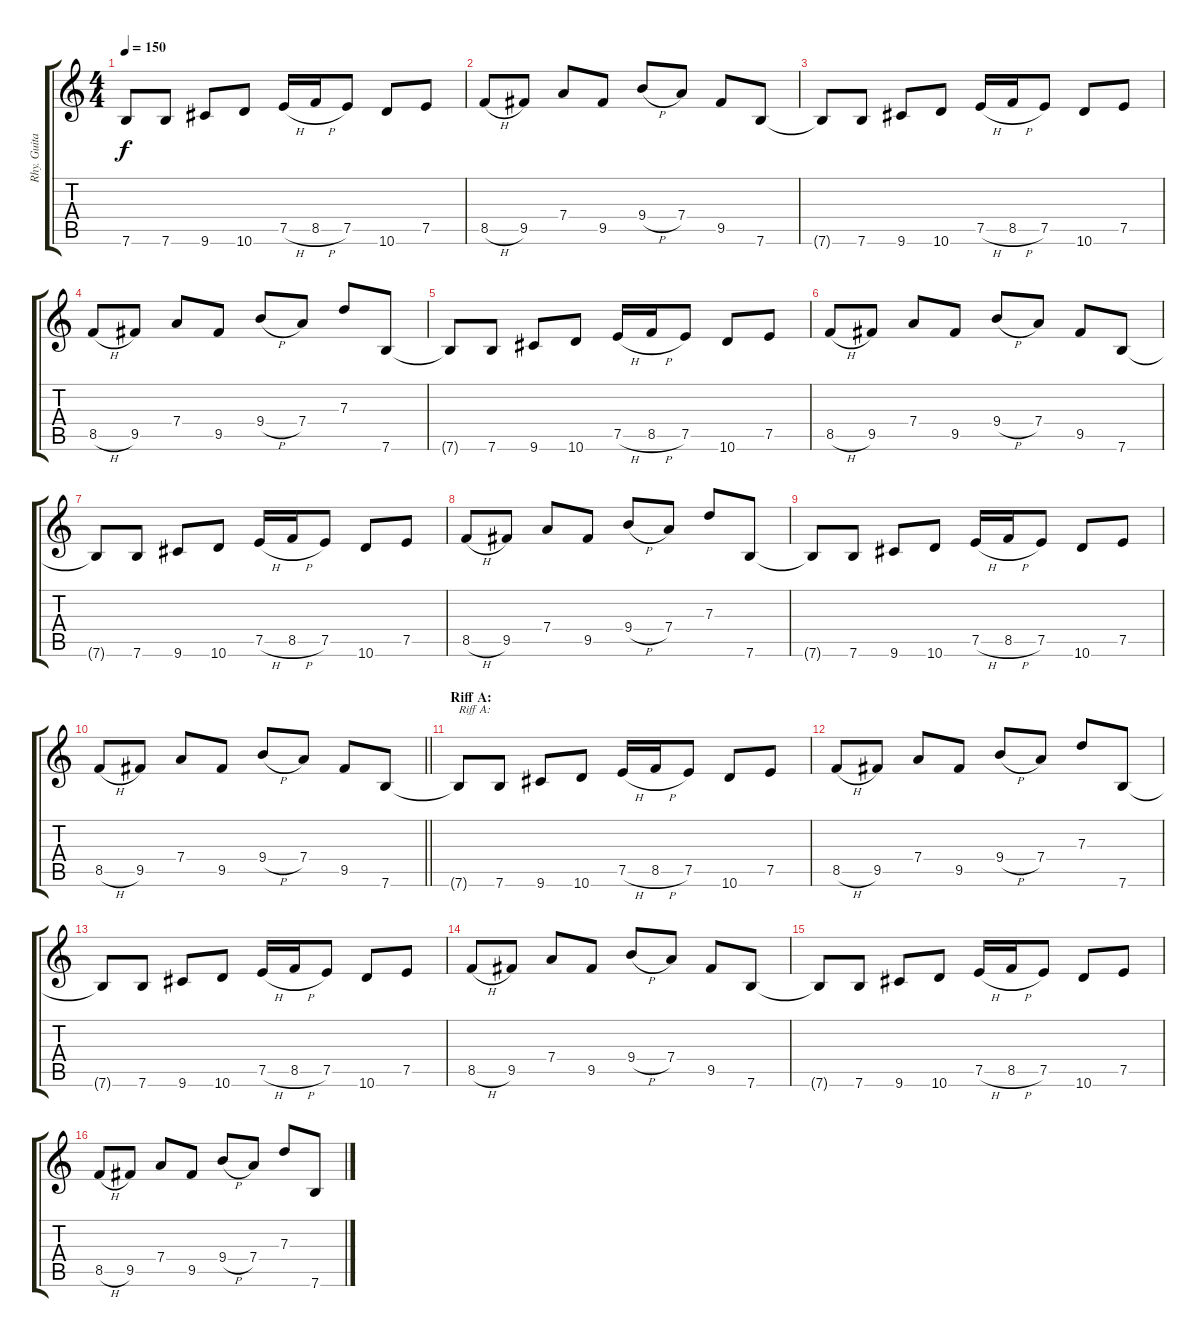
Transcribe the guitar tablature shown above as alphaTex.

\track ("Rhy. Guitar 1" "Rhy. Guita") {instrument acousticguitarsteel}
\staff {score tabs}
\tuning (E4 B3 G3 D3 A2 E2) {hide}
\ts (4 4)
\tempo 150
\clef g2
\ks c
7.6{t}.8{dy f} 7.6.8 9.6.8 10.6.8 7.5{h}.16 8.5{h}.16 7.5.8 10.6.8 7.5.8 |
8.5{h}.8 9.5.8 7.4.8 9.5.8 9.4{h}.8 7.4.8 9.5.8 7.6.8 |
7.6{t}.8 7.6.8 9.6.8 10.6.8 7.5{h}.16 8.5{h}.16 7.5.8 10.6.8 7.5.8 |
8.5{h}.8 9.5.8 7.4.8 9.5.8 9.4{h}.8 7.4.8 7.3.8 7.6.8 |
7.6{t}.8 7.6.8 9.6.8 10.6.8 7.5{h}.16 8.5{h}.16 7.5.8 10.6.8 7.5.8 |
8.5{h}.8 9.5.8 7.4.8 9.5.8 9.4{h}.8 7.4.8 9.5.8 7.6.8 |
7.6{t}.8 7.6.8 9.6.8 10.6.8 7.5{h}.16 8.5{h}.16 7.5.8 10.6.8 7.5.8 |
8.5{h}.8 9.5.8 7.4.8 9.5.8 9.4{h}.8 7.4.8 7.3.8 7.6.8 |
7.6{t}.8 7.6.8 9.6.8 10.6.8 7.5{h}.16 8.5{h}.16 7.5.8 10.6.8 7.5.8 |
\barLineRight lightlight
8.5{h}.8 9.5.8 7.4.8 9.5.8 9.4{h}.8 7.4.8 9.5.8 7.6.8 |
\section ("" "Riff A:")
7.6{t}.8{txt "Riff A:"} 7.6.8 9.6.8 10.6.8 7.5{h}.16 8.5{h}.16 7.5.8 10.6.8 7.5.8 |
8.5{h}.8 9.5.8 7.4.8 9.5.8 9.4{h}.8 7.4.8 7.3.8 7.6.8 |
7.6{t}.8 7.6.8 9.6.8 10.6.8 7.5{h}.16 8.5{h}.16 7.5.8 10.6.8 7.5.8 |
8.5{h}.8 9.5.8 7.4.8 9.5.8 9.4{h}.8 7.4.8 9.5.8 7.6.8 |
7.6{t}.8 7.6.8 9.6.8 10.6.8 7.5{h}.16 8.5{h}.16 7.5.8 10.6.8 7.5.8 |
8.5{h}.8 9.5.8 7.4.8 9.5.8 9.4{h}.8 7.4.8 7.3.8 7.6.8
